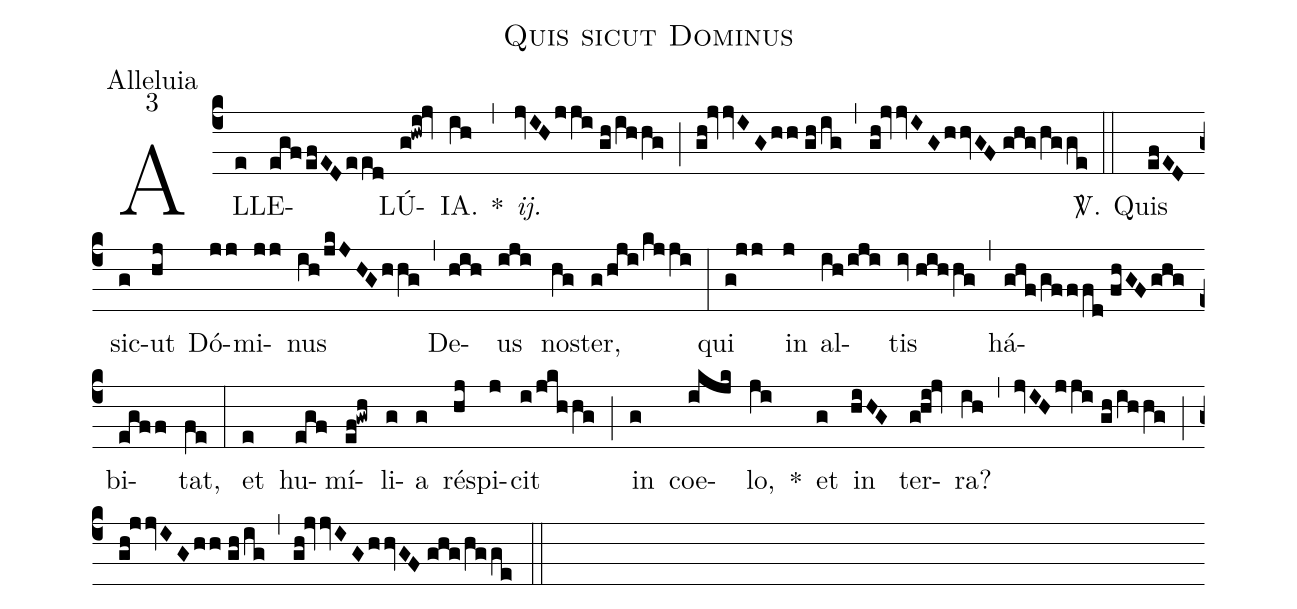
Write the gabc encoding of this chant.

name:Quis sicut Dominus;
office-part:Alleluia;
mode:3;
%%
(c4) AL(e)LE(egf/efEDeed)LÚ(g!hwi!jv)IA.(ih) *(,) <i>ij.</i>(jvIHjji//gh/ihhg) (;) (gh!jvvIGhh//gh/ig) (,) (gh!jvvIGhhvGF//ghg/hgge) <sp>V/</sp>.(::) Quis(efED) sic(g)ut(hj) Dó(jj)mi(jj)nus(ih/jkJHGhhg) (,) De(hih)us(iji) no(hg)ster,(g/hji/kjji) (:) qui(g!jj) in(j) al(ih/iji)tis(iv//hihhg) (,) há(ghf/gfffd//fhGFghg)bi(egff)tat,(fe) (:) et(e) hu(egf)mí(ef!gwh)li(g)a(g) ré(hj)spi(j)cit(i/jkhhg) (;) in(g) coe(ikjk)lo,(ji) *() et(g) in(hiHG) ter(g!hi!jv)ra?(ih) (,) (jvIHjji//gh/ihhg) (;) (gh!jjvIGhh//gh/ig) (,) (gh!jvvIGhhvGF//ghg/hgge) (::)
